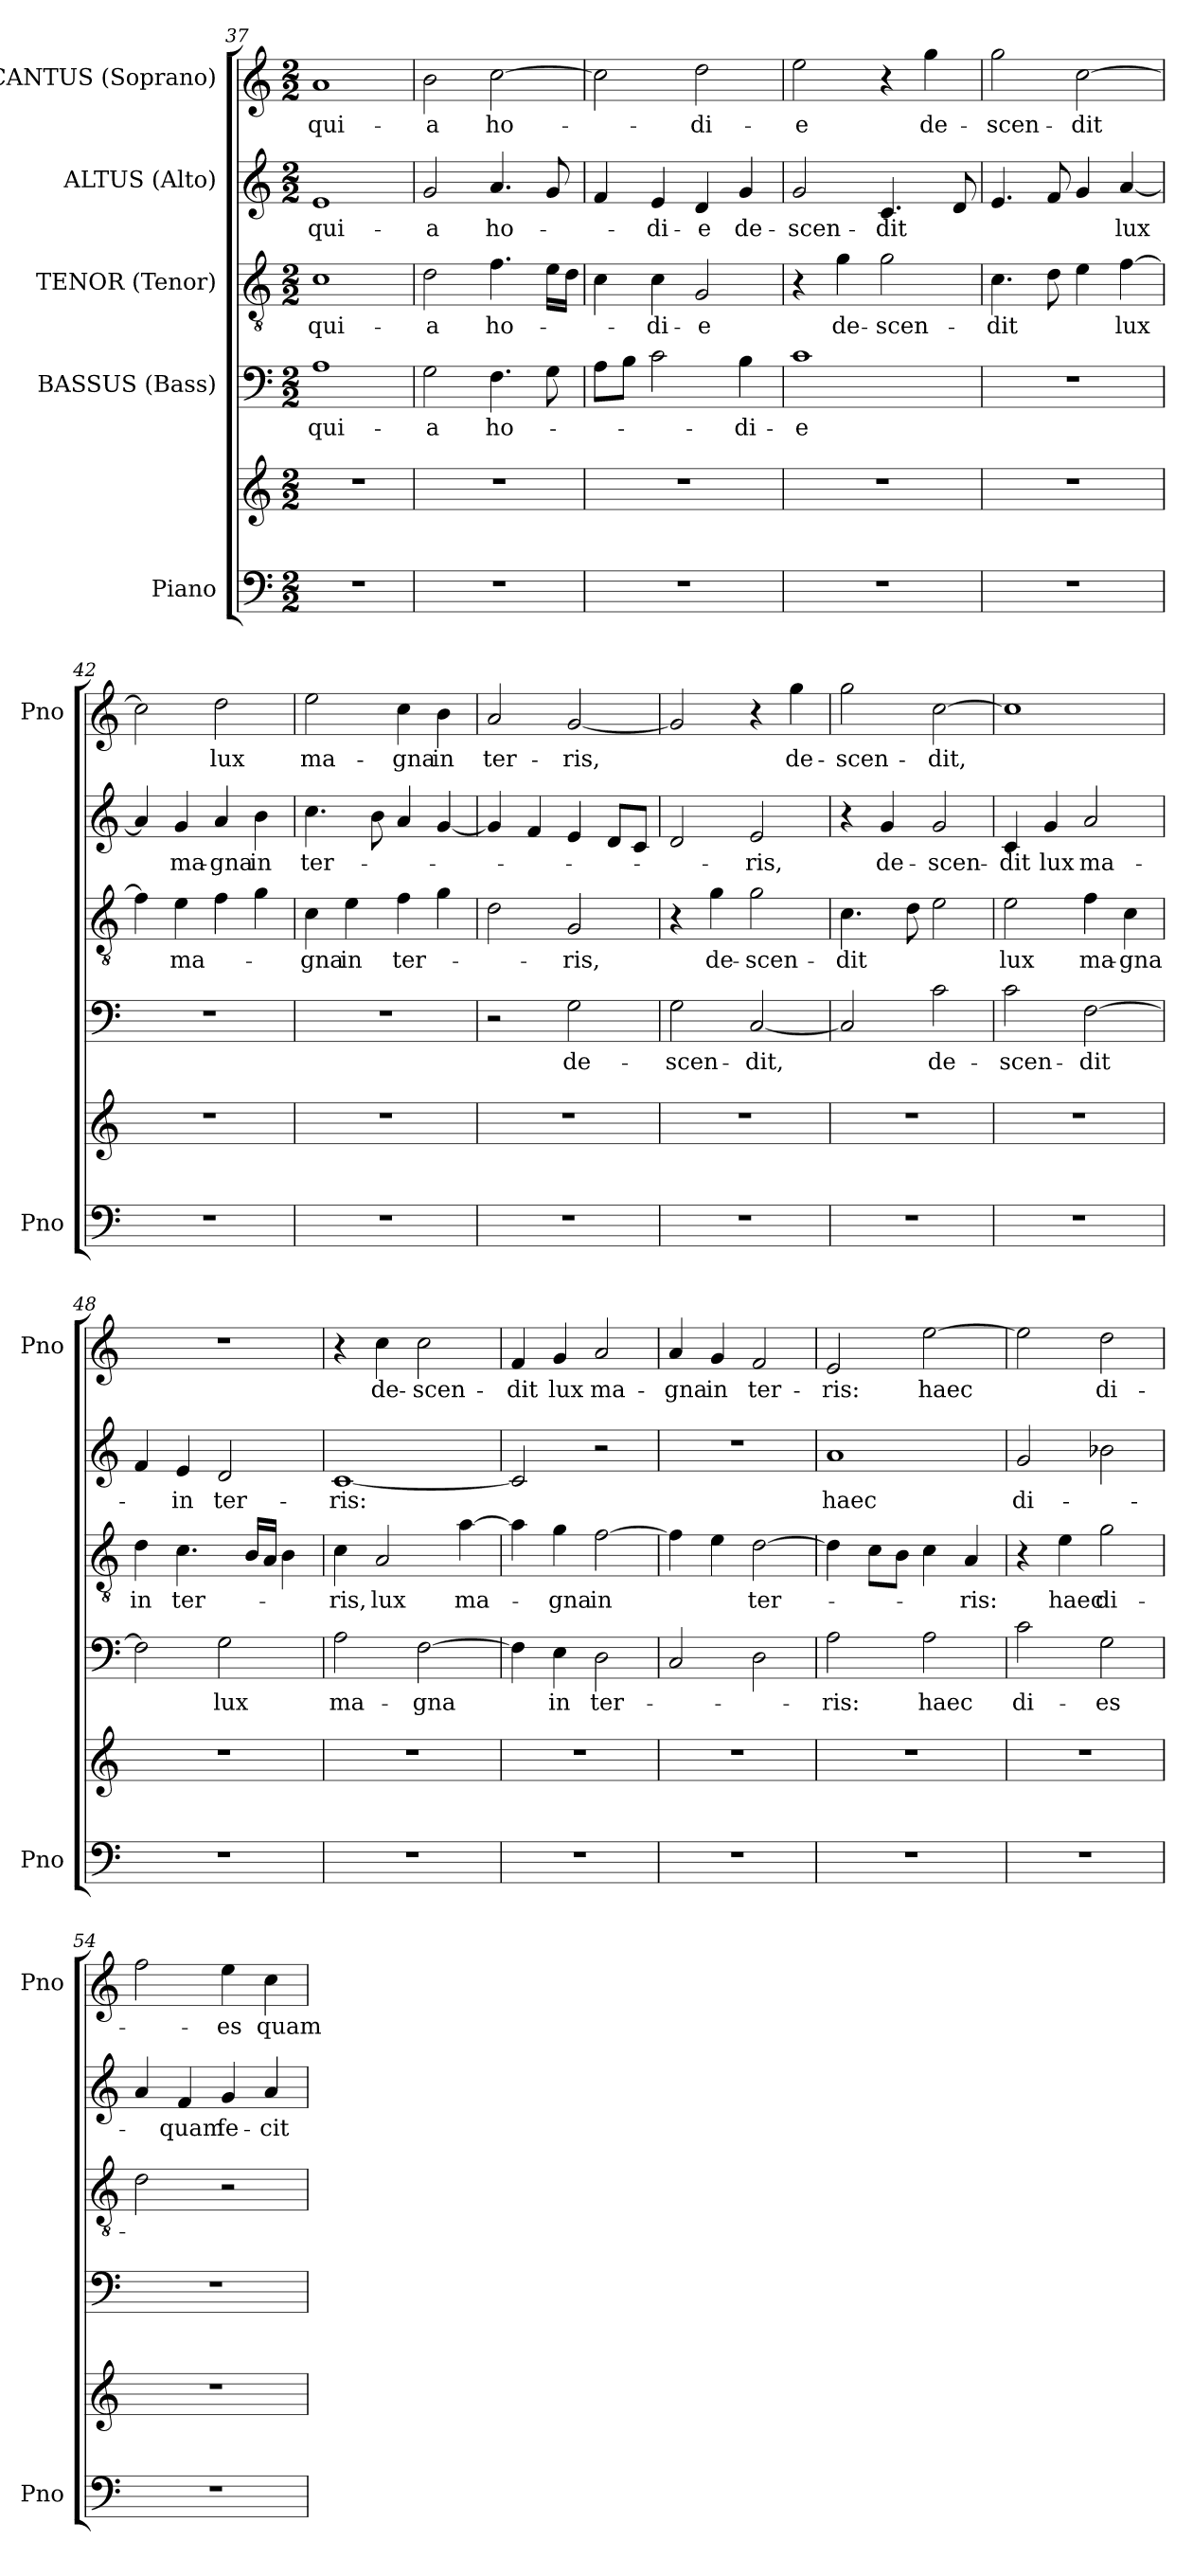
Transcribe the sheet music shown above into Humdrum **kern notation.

**kern	**kern	**kern	**text	**kern	**text	**kern	**text	**kern	**text
*part5	*part5	*part4	*part4	*part3	*part3	*part2	*part2	*part1	*part1
*staff6	*staff5	*staff4	*staff4	*staff3	*staff3	*staff2	*staff2	*staff1	*staff1
*I"Piano	*	*I"BASSUS (Bass)	*	*I"TENOR (Tenor)	*	*I"ALTUS (Alto)	*	*I"CANTUS (Soprano)	*
*I'Pno	*	*	*	*	*	*	*	*I'Pno	*
*clefF4	*clefG2	*clefF4	*	*clefGv2	*	*clefG2	*	*clefG2	*
*k[]	*k[]	*k[]	*	*k[]	*	*k[]	*	*k[]	*
*C:	*C:	*C:	*	*C:	*	*C:	*	*C:	*
*M2/2	*M2/2	*M2/2	*	*M2/2	*	*M2/2	*	*M2/2	*
=37	=37	=37	=37	=37	=37	=37	=37	=37	=37
1r	1r	1A	qui-	1c	qui-	1e	qui-	1a	qui-
=38	=38	=38	=38	=38	=38	=38	=38	=38	=38
1r	1r	2G\	-a	2d\	-a	2g/	-a	2b\	-a
.	.	4.F\	ho-	4.f\	ho-	4.a/	ho-	[2cc\	ho-
.	.	8G\	.	16e\LL	.	8g/	.	.	.
.	.	.	.	16d\JJ	.	.	.	.	.
=39	=39	=39	=39	=39	=39	=39	=39	=39	=39
1r	1r	8A\L	.	4c\	.	4f/	.	2cc\]	.
.	.	8B\J	.	.	.	.	.	.	.
.	.	2c\	.	4c\	-di-	4e/	-di-	.	.
.	.	.	.	2G/	-e	4d/	-e	2dd\	-di-
.	.	4B\	-di-	.	.	4g/	de-	.	.
=40	=40	=40	=40	=40	=40	=40	=40	=40	=40
1r	1r	1c	-e	4r	.	2g/	-scen-	2ee\	-e
.	.	.	.	4g\	de-	.	.	.	.
.	.	.	.	2g\	-scen-	4.c/	-dit	4r	.
.	.	.	.	.	.	.	.	4gg\	de-
.	.	.	.	.	.	8d/	.	.	.
=41	=41	=41	=41	=41	=41	=41	=41	=41	=41
1r	1r	1r	.	4.c\	-dit	4.e/	.	2gg\	-scen-
.	.	.	.	8d\	.	8f/	.	.	.
.	.	.	.	4e\	.	4g/	.	[2cc\	-dit
.	.	.	.	[4f\	lux	[4a/	lux	.	.
!!LO:LB:g=z
=42	=42	=42	=42	=42	=42	=42	=42	=42	=42
1r	1r	1r	.	4f\]	.	4a/]	.	2cc\]	.
.	.	.	.	4e\	ma-	4g/	ma-	.	.
.	.	.	.	4f\	.	4a/	-gna	2dd\	lux
.	.	.	.	4g\	.	4b\	in	.	.
=43	=43	=43	=43	=43	=43	=43	=43	=43	=43
1r	1r	1r	.	4c\	-gna	4.cc\	ter-	2ee\	ma-
.	.	.	.	4e\	in	.	.	.	.
.	.	.	.	.	.	8b\	.	.	.
.	.	.	.	4f\	ter-	4a/	.	4cc\	-gna
.	.	.	.	4g\	.	[4g/	.	4b\	in
=44	=44	=44	=44	=44	=44	=44	=44	=44	=44
1r	1r	2r	.	2d\	.	4g/]	.	2a/	ter-
.	.	.	.	.	.	4f/	.	.	.
.	.	2G\	de-	2G/	-ris,	4e/	.	[2g/	-ris,
.	.	.	.	.	.	8d/L	.	.	.
.	.	.	.	.	.	8c/J	.	.	.
=45	=45	=45	=45	=45	=45	=45	=45	=45	=45
1r	1r	2G\	-scen-	4r	.	2d/	.	2g/]	.
.	.	.	.	4g\	de-	.	.	.	.
.	.	[2C/	-dit,	2g\	-scen-	2e/	-ris,	4r	.
.	.	.	.	.	.	.	.	4gg\	de-
=46	=46	=46	=46	=46	=46	=46	=46	=46	=46
1r	1r	2C/]	.	4.c\	-dit	4r	.	2gg\	-scen-
.	.	.	.	.	.	4g/	de-	.	.
.	.	.	.	8d\	.	.	.	.	.
.	.	2c\	de-	2e\	.	2g/	-scen-	[2cc\	-dit,
=47	=47	=47	=47	=47	=47	=47	=47	=47	=47
1r	1r	2c\	-scen-	2e\	lux	4c/	-dit	1cc]	.
.	.	.	.	.	.	4g/	lux	.	.
.	.	[2F\	-dit	4f\	ma-	2a/	ma-	.	.
.	.	.	.	4c\	-gna	.	.	.	.
!!LO:LB:g=z
=48	=48	=48	=48	=48	=48	=48	=48	=48	=48
1r	1r	2F\]	.	4d\	in	4f/	­	1r	.
.	.	.	.	4.c\	ter-	4e/	in	.	.
.	.	2G\	lux	.	.	2d/	ter-	.	.
.	.	.	.	16B/LL	.	.	.	.	.
.	.	.	.	16A/JJ	.	.	.	.	.
.	.	.	.	4B\	.	.	.	.	.
=49	=49	=49	=49	=49	=49	=49	=49	=49	=49
1r	1r	2A\	ma-	4c\	-ris,	[1c	-ris:	4r	.
.	.	.	.	2A/	lux	.	.	4cc\	de-
.	.	[2F\	-gna	.	.	.	.	2cc\	-scen-
.	.	.	.	[4a\	ma-	.	.	.	.
=50	=50	=50	=50	=50	=50	=50	=50	=50	=50
1r	1r	4F\]	.	4a\]	.	2c/]	.	4f/	-dit
.	.	4E\	in	4g\	-gna	.	.	4g/	lux
.	.	2D\	ter-	[2f\	in	2r	.	2a/	ma-
=51	=51	=51	=51	=51	=51	=51	=51	=51	=51
1r	1r	2C/	.	4f\]	.	1r	.	4a/	-gna
.	.	.	.	4e\	.	.	.	4g/	in
.	.	2D\	.	[2d\	ter-	.	.	2f/	ter-
=52	=52	=52	=52	=52	=52	=52	=52	=52	=52
1r	1r	2A\	-ris:	4d\]	.	1a	haec	2e/	-ris:
.	.	.	.	8c\L	.	.	.	.	.
.	.	.	.	8B\J	.	.	.	.	.
.	.	2A\	haec	4c\	.	.	.	[2ee\	haec
.	.	.	.	4A/	-ris:	.	.	.	.
=53	=53	=53	=53	=53	=53	=53	=53	=53	=53
1r	1r	2c\	di-	4r	.	2g/	di-	2ee\]	.
.	.	.	.	4e\	haec	.	.	.	.
.	.	2G\	-es	2g\	di-	2b-X\	.	2dd\	di-
!!LO:PB:g=z
=54	=54	=54	=54	=54	=54	=54	=54	=54	=54
1r	1r	1r	.	2d\	­	4a/	­	2ff\	-­-
.	.	.	.	.	.	4f/	quam	.	.
.	.	.	.	2r	.	4g/	fe-	4ee\	-es
.	.	.	.	.	.	4a/	-cit	4cc\	quam
=	=	=	=	=	=	=	=	=	=
*-	*-	*-	*-	*-	*-	*-	*-	*-	*-
